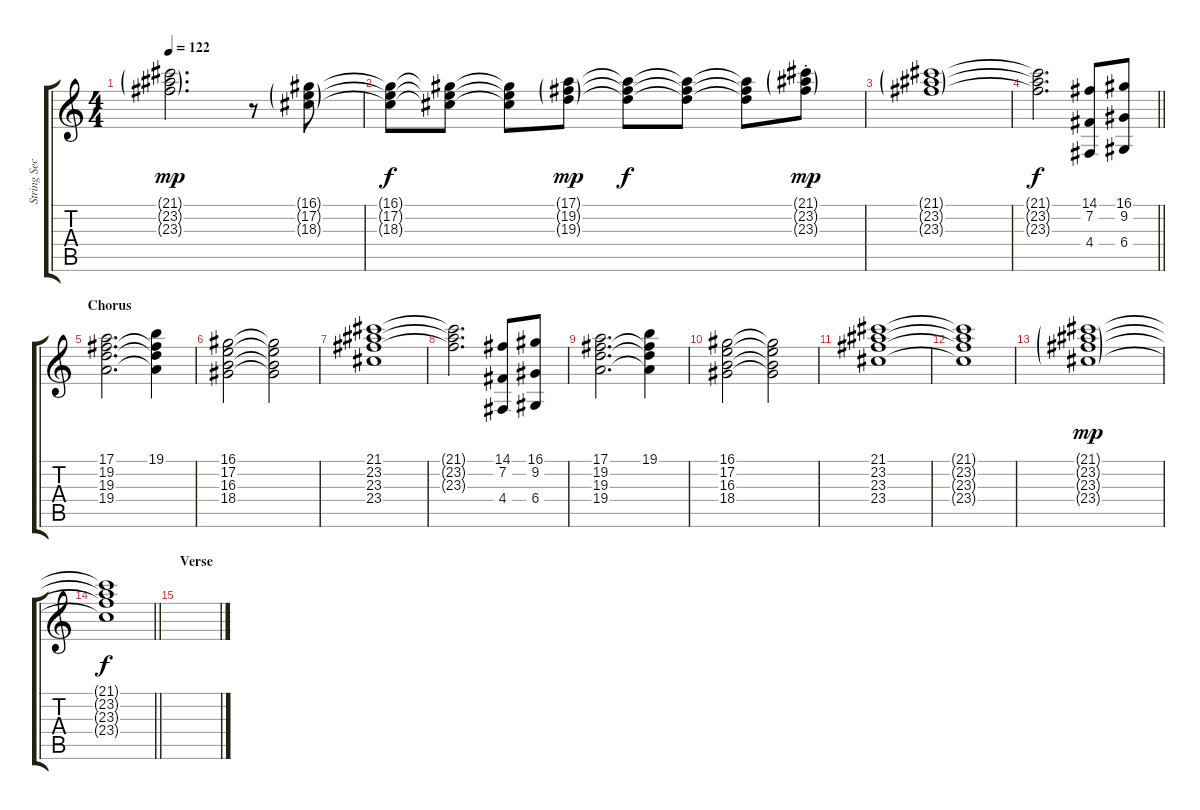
\track ("String Section" "String Sec") {instrument stringensemble1}
\staff {score tabs}
\tuning (E4 B3 G3 D3 A2 E2) {hide}
\ts (4 4)
\tempo 122
\clef g2
\ks c
(21.1{g} 23.2{g} 23.3{g}).2{d dy mp} r.8 (16.1{g} 17.2{g} 18.3{g}).8 |
(16.1{t} 17.2{t} 18.3{t}).8{dy f} (16.1{t} 17.2{t} 18.3{t}).8 (16.1{t} 17.2{t} 18.3{t}).8 (17.1{g} 19.2{g} 19.3{g}).8{dy mp} (17.1{t} 19.2{t} 19.3{t}).8{dy f} (17.1{t} 19.2{t} 19.3{t}).8 (17.1{t} 19.2{t} 19.3{t}).8 (21.1{g st} 23.2{g st} 23.3{g st}).8{dy mp} |
(21.1{g} 23.2{g} 23.3{g}).1 |
\barLineRight lightlight
(21.1{t} 23.2{t} 23.3{t}).2{d dy f} (14.1 7.2 4.4).8 (16.1 9.2 6.4).8 |
\section ("" "Chorus")
(17.1 19.2 19.3 19.4).2{d} (19.1 19.2{t} 19.3{t} 19.4{t}).4 |
(16.1 17.2 16.3 18.4).2 (16.1{t} 17.2{t} 16.3{t} 18.4{t}).2 |
(21.1 23.2 23.3 23.4).1 |
(21.1{t} 23.2{t} 23.3{t}).2{d} (14.1 7.2 4.4).8 (16.1 9.2 6.4).8 |
(17.1 19.2 19.3 19.4).2{d} (19.1 19.2{t} 19.3{t} 19.4{t}).4 |
(16.1 17.2 16.3 18.4).2 (16.1{t} 17.2{t} 16.3{t} 18.4{t}).2 |
(21.1 23.2 23.3 23.4).1 |
(21.1{t} 23.2{t} 23.3{t} 23.4{t}).1 |
(21.1{g} 23.2{g} 23.3{g} 23.4{g}).1{dy mp} |
\barLineRight lightlight
(21.1{t} 23.2{t} 23.3{t} 23.4{t}).1{dy f} |
\section ("" "Verse")
